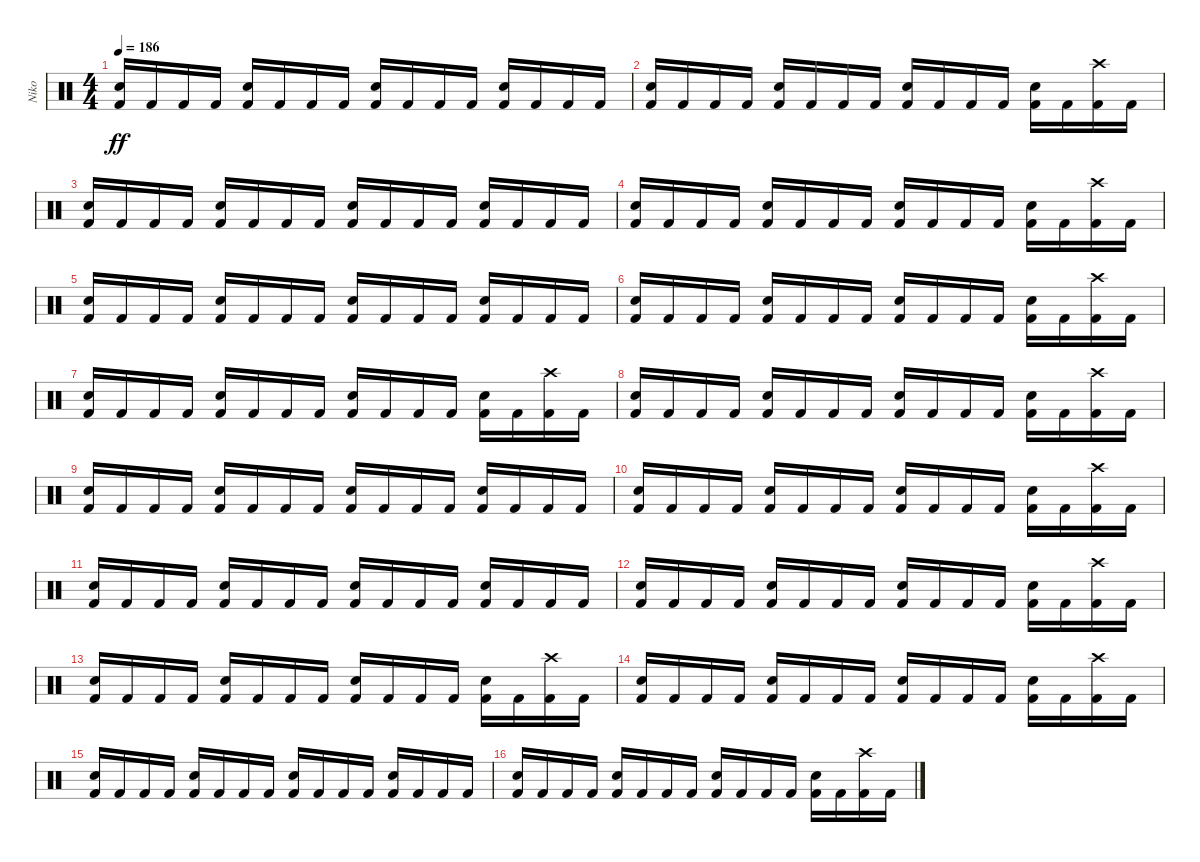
\track ("Niko" "Niko") {instrument percussion}
\staff {score}
\articulation defaults
\ts (4 4)
\tempo 186
\clef neutral
\ks c
("Kick (hit) 2" "Snare (hit) 2").16{dy ff} "Kick (hit) 2".16 "Kick (hit) 2".16 "Kick (hit) 2".16 ("Kick (hit) 2" "Snare (hit) 2").16 "Kick (hit) 2".16 "Kick (hit) 2".16 "Kick (hit) 2".16 ("Kick (hit) 2" "Snare (hit) 2").16 "Kick (hit) 2".16 "Kick (hit) 2".16 "Kick (hit) 2".16 ("Kick (hit) 2" "Snare (hit) 2").16 "Kick (hit) 2".16 "Kick (hit) 2".16 "Kick (hit) 2".16 |
("Kick (hit) 2" "Snare (hit) 2").16 "Kick (hit) 2".16 "Kick (hit) 2".16 "Kick (hit) 2".16 ("Kick (hit) 2" "Snare (hit) 2").16 "Kick (hit) 2".16 "Kick (hit) 2".16 "Kick (hit) 2".16 ("Kick (hit) 2" "Snare (hit) 2").16 "Kick (hit) 2".16 "Kick (hit) 2".16 "Kick (hit) 2".16 ("Kick (hit) 2" "Snare (hit) 2").16 "Kick (hit) 2".16 ("Kick (hit) 2" "Crash high (hit)").16 "Kick (hit) 2".16 |
("Kick (hit) 2" "Snare (hit) 2").16 "Kick (hit) 2".16 "Kick (hit) 2".16 "Kick (hit) 2".16 ("Kick (hit) 2" "Snare (hit) 2").16 "Kick (hit) 2".16 "Kick (hit) 2".16 "Kick (hit) 2".16 ("Kick (hit) 2" "Snare (hit) 2").16 "Kick (hit) 2".16 "Kick (hit) 2".16 "Kick (hit) 2".16 ("Kick (hit) 2" "Snare (hit) 2").16 "Kick (hit) 2".16 "Kick (hit) 2".16 "Kick (hit) 2".16 |
("Kick (hit) 2" "Snare (hit) 2").16 "Kick (hit) 2".16 "Kick (hit) 2".16 "Kick (hit) 2".16 ("Kick (hit) 2" "Snare (hit) 2").16 "Kick (hit) 2".16 "Kick (hit) 2".16 "Kick (hit) 2".16 ("Kick (hit) 2" "Snare (hit) 2").16 "Kick (hit) 2".16 "Kick (hit) 2".16 "Kick (hit) 2".16 ("Kick (hit) 2" "Snare (hit) 2").16 "Kick (hit) 2".16 ("Kick (hit) 2" "Crash high (hit)").16 "Kick (hit) 2".16 |
("Kick (hit) 2" "Snare (hit) 2").16 "Kick (hit) 2".16 "Kick (hit) 2".16 "Kick (hit) 2".16 ("Kick (hit) 2" "Snare (hit) 2").16 "Kick (hit) 2".16 "Kick (hit) 2".16 "Kick (hit) 2".16 ("Kick (hit) 2" "Snare (hit) 2").16 "Kick (hit) 2".16 "Kick (hit) 2".16 "Kick (hit) 2".16 ("Kick (hit) 2" "Snare (hit) 2").16 "Kick (hit) 2".16 "Kick (hit) 2".16 "Kick (hit) 2".16 |
("Kick (hit) 2" "Snare (hit) 2").16 "Kick (hit) 2".16 "Kick (hit) 2".16 "Kick (hit) 2".16 ("Kick (hit) 2" "Snare (hit) 2").16 "Kick (hit) 2".16 "Kick (hit) 2".16 "Kick (hit) 2".16 ("Kick (hit) 2" "Snare (hit) 2").16 "Kick (hit) 2".16 "Kick (hit) 2".16 "Kick (hit) 2".16 ("Kick (hit) 2" "Snare (hit) 2").16 "Kick (hit) 2".16 ("Kick (hit) 2" "Crash high (hit)").16 "Kick (hit) 2".16 |
("Kick (hit) 2" "Snare (hit) 2").16 "Kick (hit) 2".16 "Kick (hit) 2".16 "Kick (hit) 2".16 ("Kick (hit) 2" "Snare (hit) 2").16 "Kick (hit) 2".16 "Kick (hit) 2".16 "Kick (hit) 2".16 ("Kick (hit) 2" "Snare (hit) 2").16 "Kick (hit) 2".16 "Kick (hit) 2".16 "Kick (hit) 2".16 ("Kick (hit) 2" "Snare (hit) 2").16 "Kick (hit) 2".16 ("Kick (hit) 2" "Crash high (hit)").16 "Kick (hit) 2".16 |
("Kick (hit) 2" "Snare (hit) 2").16 "Kick (hit) 2".16 "Kick (hit) 2".16 "Kick (hit) 2".16 ("Kick (hit) 2" "Snare (hit) 2").16 "Kick (hit) 2".16 "Kick (hit) 2".16 "Kick (hit) 2".16 ("Kick (hit) 2" "Snare (hit) 2").16 "Kick (hit) 2".16 "Kick (hit) 2".16 "Kick (hit) 2".16 ("Kick (hit) 2" "Snare (hit) 2").16 "Kick (hit) 2".16 ("Kick (hit) 2" "Crash high (hit)").16 "Kick (hit) 2".16 |
("Kick (hit) 2" "Snare (hit) 2").16 "Kick (hit) 2".16 "Kick (hit) 2".16 "Kick (hit) 2".16 ("Kick (hit) 2" "Snare (hit) 2").16 "Kick (hit) 2".16 "Kick (hit) 2".16 "Kick (hit) 2".16 ("Kick (hit) 2" "Snare (hit) 2").16 "Kick (hit) 2".16 "Kick (hit) 2".16 "Kick (hit) 2".16 ("Kick (hit) 2" "Snare (hit) 2").16 "Kick (hit) 2".16 "Kick (hit) 2".16 "Kick (hit) 2".16 |
("Kick (hit) 2" "Snare (hit) 2").16 "Kick (hit) 2".16 "Kick (hit) 2".16 "Kick (hit) 2".16 ("Kick (hit) 2" "Snare (hit) 2").16 "Kick (hit) 2".16 "Kick (hit) 2".16 "Kick (hit) 2".16 ("Kick (hit) 2" "Snare (hit) 2").16 "Kick (hit) 2".16 "Kick (hit) 2".16 "Kick (hit) 2".16 ("Kick (hit) 2" "Snare (hit) 2").16 "Kick (hit) 2".16 ("Kick (hit) 2" "Crash high (hit)").16 "Kick (hit) 2".16 |
("Kick (hit) 2" "Snare (hit) 2").16 "Kick (hit) 2".16 "Kick (hit) 2".16 "Kick (hit) 2".16 ("Kick (hit) 2" "Snare (hit) 2").16 "Kick (hit) 2".16 "Kick (hit) 2".16 "Kick (hit) 2".16 ("Kick (hit) 2" "Snare (hit) 2").16 "Kick (hit) 2".16 "Kick (hit) 2".16 "Kick (hit) 2".16 ("Kick (hit) 2" "Snare (hit) 2").16 "Kick (hit) 2".16 "Kick (hit) 2".16 "Kick (hit) 2".16 |
("Kick (hit) 2" "Snare (hit) 2").16 "Kick (hit) 2".16 "Kick (hit) 2".16 "Kick (hit) 2".16 ("Kick (hit) 2" "Snare (hit) 2").16 "Kick (hit) 2".16 "Kick (hit) 2".16 "Kick (hit) 2".16 ("Kick (hit) 2" "Snare (hit) 2").16 "Kick (hit) 2".16 "Kick (hit) 2".16 "Kick (hit) 2".16 ("Kick (hit) 2" "Snare (hit) 2").16 "Kick (hit) 2".16 ("Kick (hit) 2" "Crash high (hit)").16 "Kick (hit) 2".16 |
("Kick (hit) 2" "Snare (hit) 2").16 "Kick (hit) 2".16 "Kick (hit) 2".16 "Kick (hit) 2".16 ("Kick (hit) 2" "Snare (hit) 2").16 "Kick (hit) 2".16 "Kick (hit) 2".16 "Kick (hit) 2".16 ("Kick (hit) 2" "Snare (hit) 2").16 "Kick (hit) 2".16 "Kick (hit) 2".16 "Kick (hit) 2".16 ("Kick (hit) 2" "Snare (hit) 2").16 "Kick (hit) 2".16 ("Kick (hit) 2" "Crash high (hit)").16 "Kick (hit) 2".16 |
("Kick (hit) 2" "Snare (hit) 2").16 "Kick (hit) 2".16 "Kick (hit) 2".16 "Kick (hit) 2".16 ("Kick (hit) 2" "Snare (hit) 2").16 "Kick (hit) 2".16 "Kick (hit) 2".16 "Kick (hit) 2".16 ("Kick (hit) 2" "Snare (hit) 2").16 "Kick (hit) 2".16 "Kick (hit) 2".16 "Kick (hit) 2".16 ("Kick (hit) 2" "Snare (hit) 2").16 "Kick (hit) 2".16 ("Kick (hit) 2" "Crash high (hit)").16 "Kick (hit) 2".16 |
("Kick (hit) 2" "Snare (hit) 2").16 "Kick (hit) 2".16 "Kick (hit) 2".16 "Kick (hit) 2".16 ("Kick (hit) 2" "Snare (hit) 2").16 "Kick (hit) 2".16 "Kick (hit) 2".16 "Kick (hit) 2".16 ("Kick (hit) 2" "Snare (hit) 2").16 "Kick (hit) 2".16 "Kick (hit) 2".16 "Kick (hit) 2".16 ("Kick (hit) 2" "Snare (hit) 2").16 "Kick (hit) 2".16 "Kick (hit) 2".16 "Kick (hit) 2".16 |
("Kick (hit) 2" "Snare (hit) 2").16 "Kick (hit) 2".16 "Kick (hit) 2".16 "Kick (hit) 2".16 ("Kick (hit) 2" "Snare (hit) 2").16 "Kick (hit) 2".16 "Kick (hit) 2".16 "Kick (hit) 2".16 ("Kick (hit) 2" "Snare (hit) 2").16 "Kick (hit) 2".16 "Kick (hit) 2".16 "Kick (hit) 2".16 ("Kick (hit) 2" "Snare (hit) 2").16 "Kick (hit) 2".16 ("Kick (hit) 2" "Crash high (hit)").16 "Kick (hit) 2".16
